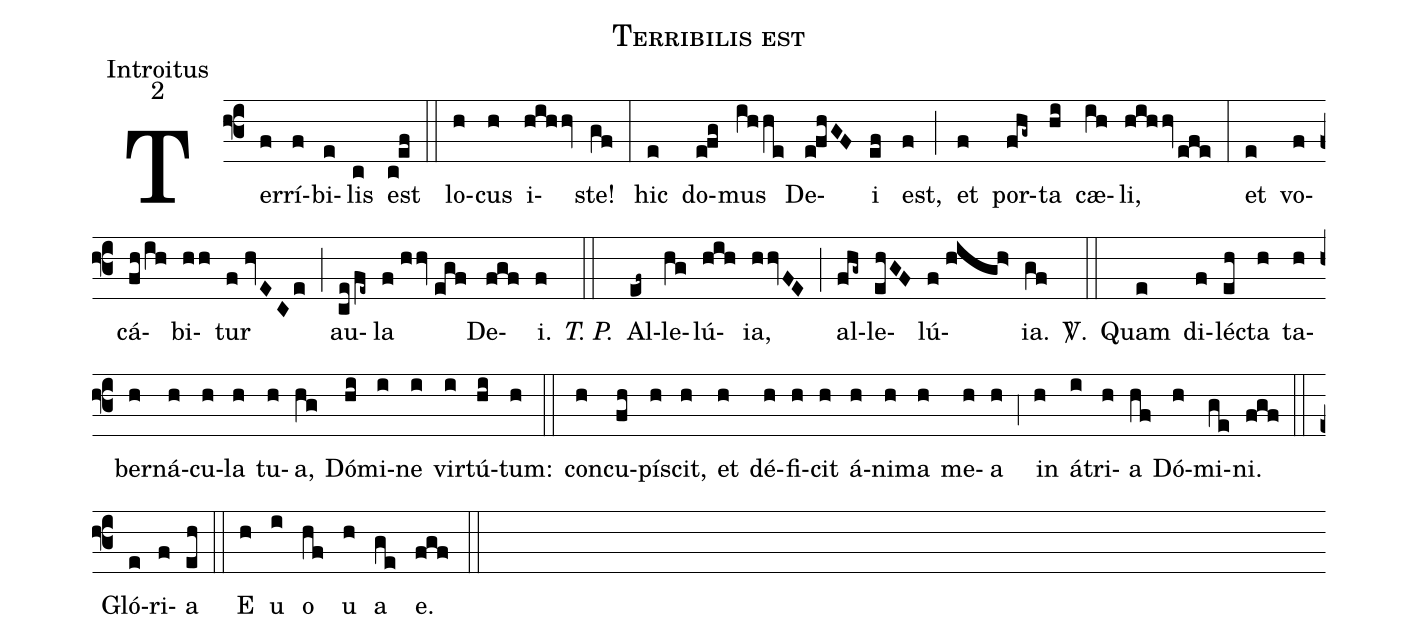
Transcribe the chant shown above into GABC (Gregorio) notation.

name:Terribilis est;
office-part:Introitus;
mode:2;
%%
(f3) Ter(f)rí(f)bi(e)lis(c) est(c!ef) (::) lo(h)cus(h) i(hihhv)ste!(gf) (:) hic(e) do(e!fg)mus(ihhe) De(e!fhGF)i(ef) est,(f) (;) et(f) por(fhg~)ta(hi) cæ(ih)li,(hihhv/efe) (:) et(e) vo(f)cá(fh/ih)bi(hh)tur(f//hvECe) (;) au(ce/fe~)la(f//hhv//egf) De(fgf)i.(f) <i>T. P.</i>(::) Al(ef~)le(hg)lú(hih)ia,(hhvFE) (;) al(fhg~)le(ehGF)lú(f//high>)ia.(gf) <sp>V/</sp>.(::) Quam(e) di(f)lé(eh)cta(h) ta(h)ber(h)ná(h)cu(h)la(h) tu(h)a,(hg) Dó(hi)mi(i)ne(i) vir(i)tú(hi)tum:(h) (::) con(h)cu(fh)pí(h)scit,(h) et(h) dé(h)fi(h)cit(h) á(h)ni(h)ma(h) me(h)a(h) (;4) in(h) á(i)tri(h)a(hf) Dó(h)mi(ge)ni.(fgf) (::) Gló(e)ri(f)a(eh) (::) E(h) u(i) o(hf) u(h) a(ge) e.(fgf) (::)
